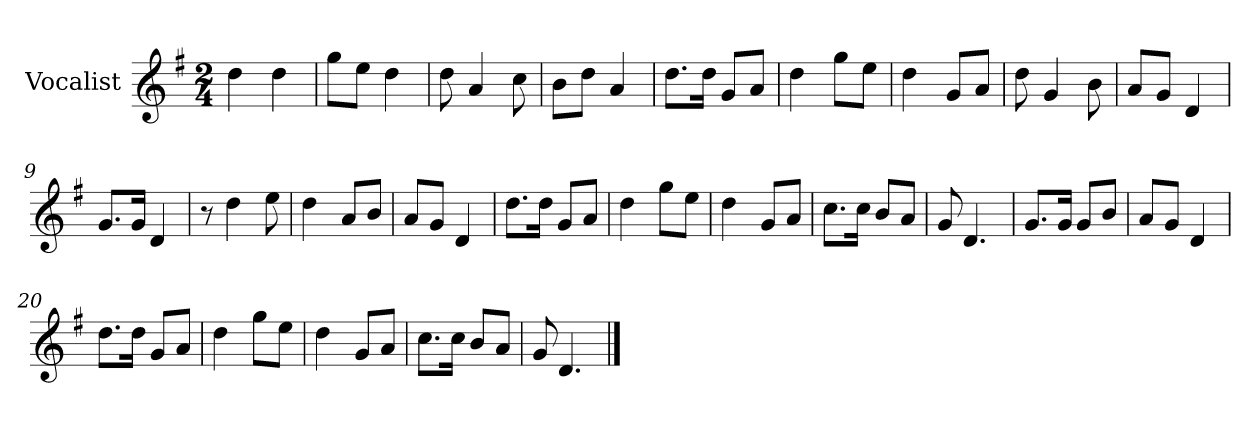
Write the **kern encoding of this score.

**kern
*part1
*staff1
*I"Vocalist
*k[f#]
*G:
*M2/4
=
4dd
4dd
=1
8ggL
8eeJ
4dd
=2
8dd
4a
8cc
=3
8bL
8ddJ
4a
=4
8.ddL
16ddJk
8gL
8aJ
=5
4dd
8ggL
8eeJ
=6
4dd
8gL
8aJ
=7
8dd
4g
8b
=8
8aL
8gJ
4d
=9
8.gL
16gJk
4d
=10
8r
4dd
8ee
=11
4dd
8aL
8bJ
=12
8aL
8gJ
4d
=13
8.ddL
16ddJk
8gL
8aJ
=14
4dd
8ggL
8eeJ
=15
4dd
8gL
8aJ
=16
8.ccL
16ccJk
8bL
8aJ
=17
8g
4.d
=18
8.gL
16gJk
8gL
8bJ
=19
8aL
8gJ
4d
=20
8.ddL
16ddJk
8gL
8aJ
=21
4dd
8ggL
8eeJ
=22
4dd
8gL
8aJ
=23
8.ccL
16ccJk
8bL
8aJ
=24
8g
4.d
==
*-
